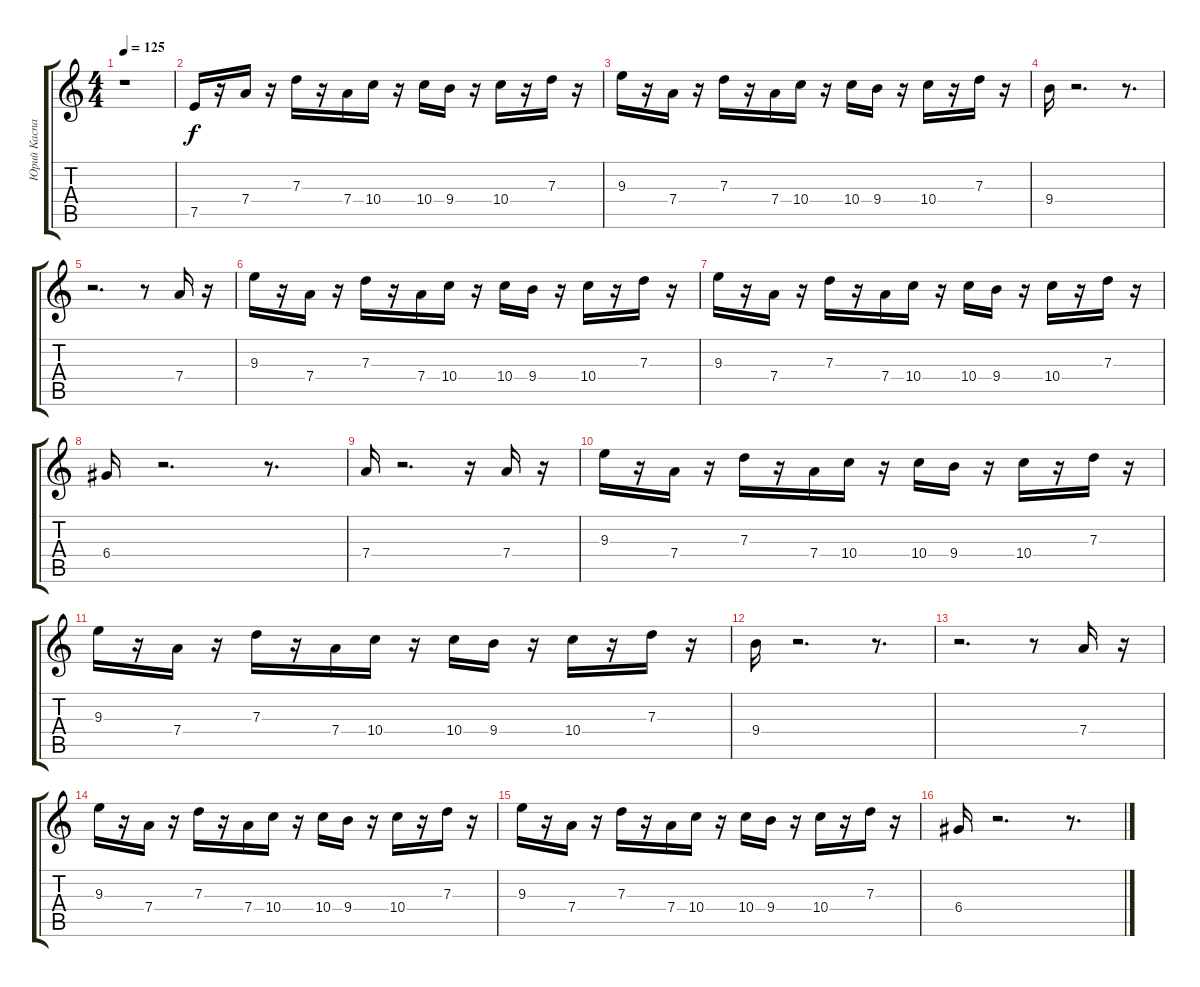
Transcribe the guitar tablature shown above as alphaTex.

\track ("Юрий Каспарян 1" "Юрий Каспа") {instrument electricguitarclean}
\staff {score tabs}
\tuning (E4 B3 G3 D3 A2 E2) {hide}
\ts (4 4)
\tempo 125
\clef g2
\ks c
r.1{dy f} |
7.5.16 r.16 7.4.16 r.16 7.3.16 r.16 7.4.16 10.4.16 r.16 10.4.16 9.4.16 r.16 10.4.16 r.16 7.3.16 r.16 |
9.3.16 r.16 7.4.16 r.16 7.3.16 r.16 7.4.16 10.4.16 r.16 10.4.16 9.4.16 r.16 10.4.16 r.16 7.3.16 r.16 |
9.4.16 r.2{d} r.8{d} |
r.2{d} r.8 7.4.16 r.16 |
9.3.16 r.16 7.4.16 r.16 7.3.16 r.16 7.4.16 10.4.16 r.16 10.4.16 9.4.16 r.16 10.4.16 r.16 7.3.16 r.16 |
9.3.16 r.16 7.4.16 r.16 7.3.16 r.16 7.4.16 10.4.16 r.16 10.4.16 9.4.16 r.16 10.4.16 r.16 7.3.16 r.16 |
6.4.16 r.2{d} r.8{d} |
7.4.16 r.2{d} r.16 7.4.16 r.16 |
9.3.16 r.16 7.4.16 r.16 7.3.16 r.16 7.4.16 10.4.16 r.16 10.4.16 9.4.16 r.16 10.4.16 r.16 7.3.16 r.16 |
9.3.16 r.16 7.4.16 r.16 7.3.16 r.16 7.4.16 10.4.16 r.16 10.4.16 9.4.16 r.16 10.4.16 r.16 7.3.16 r.16 |
9.4.16 r.2{d} r.8{d} |
r.2{d} r.8 7.4.16 r.16 |
9.3.16 r.16 7.4.16 r.16 7.3.16 r.16 7.4.16 10.4.16 r.16 10.4.16 9.4.16 r.16 10.4.16 r.16 7.3.16 r.16 |
9.3.16 r.16 7.4.16 r.16 7.3.16 r.16 7.4.16 10.4.16 r.16 10.4.16 9.4.16 r.16 10.4.16 r.16 7.3.16 r.16 |
6.4.16 r.2{d} r.8{d}
